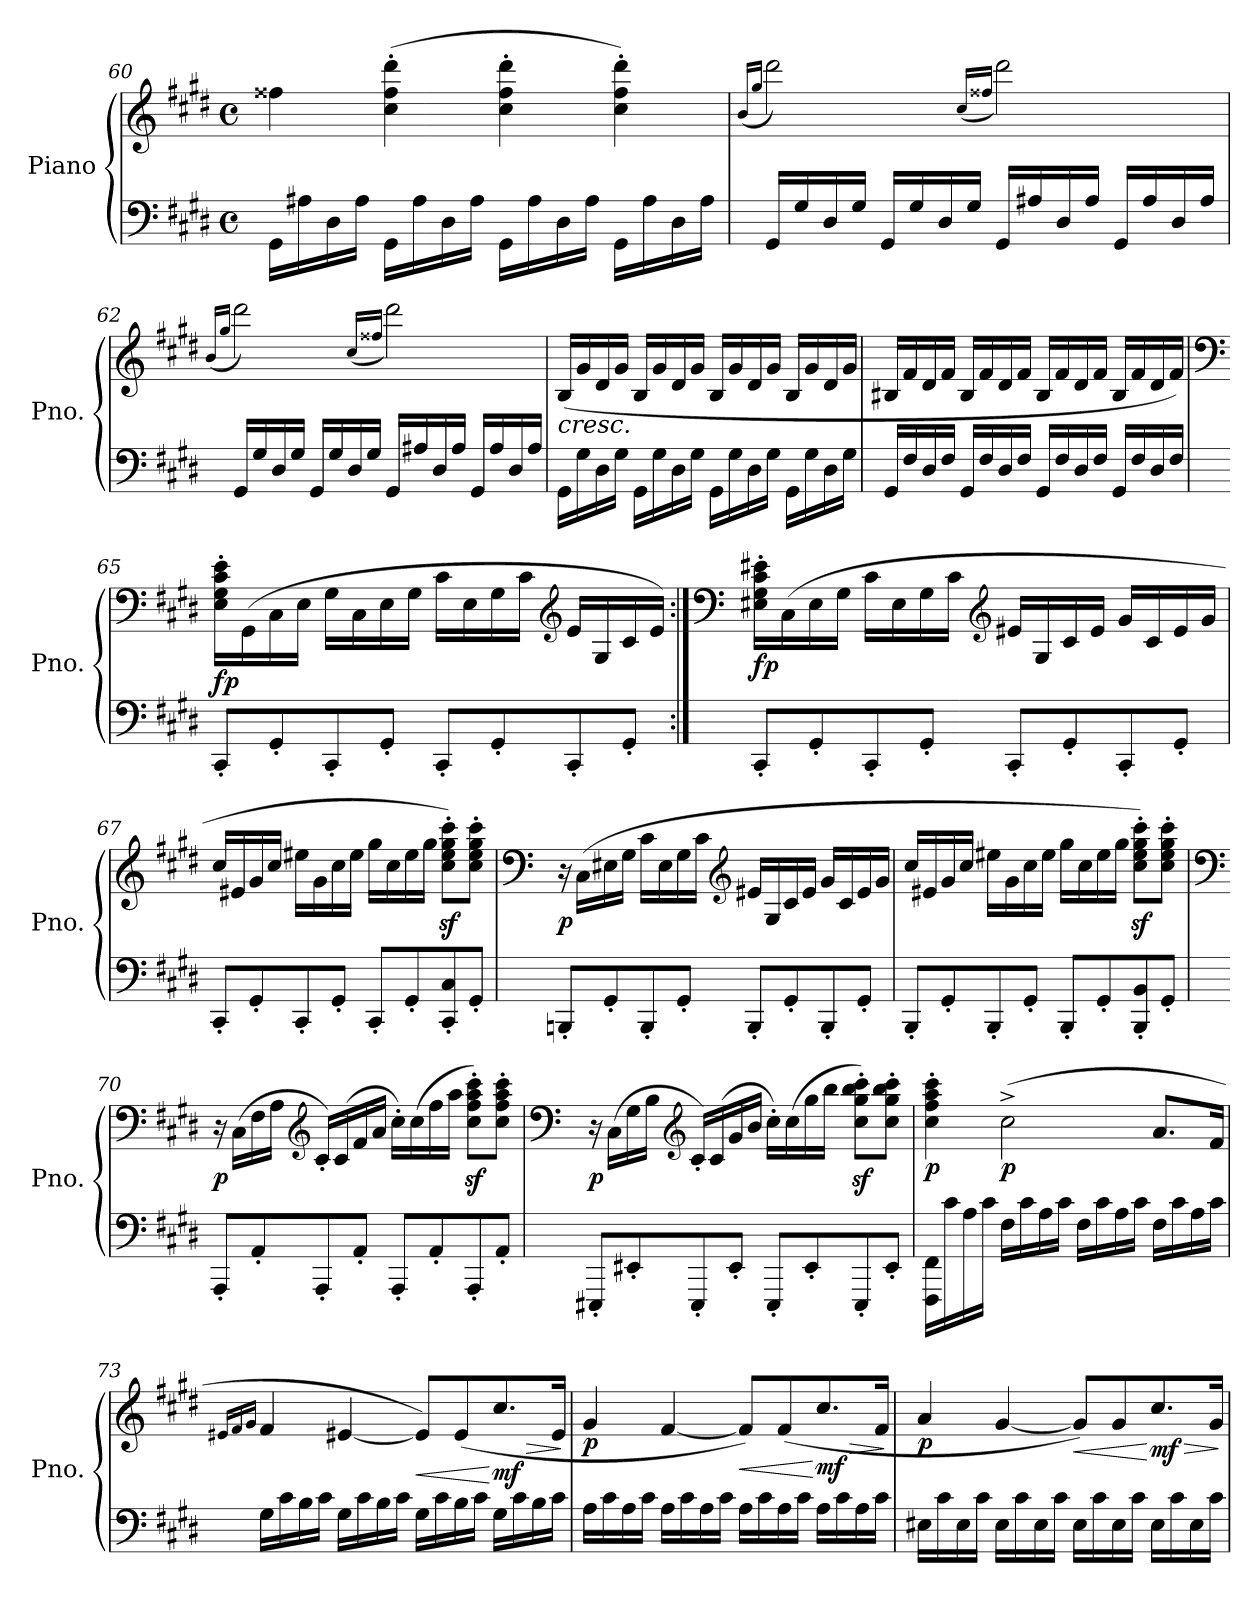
**kern	**kern	**dynam
*part1	*part1	*part1
*staff2	*staff1	*staff1/2
*I"Piano	*	*
*I'Pno.	*	*
!!LO:LB:g=z
*clefF4	*clefG2	*
*k[f#c#g#d#]	*k[f#c#g#d#]	*
*M4/4	*M4/4	*
*met(c)	*met(c)	*
=60	=60	=60
16GG#\LL	4ff##X\	.
16A#X\	.	.
16D#\	.	.
16A#\JJ	.	.
16GG#\LL	(>4cc#\' 4ff##\' 4ddd#\'	.
16A#\	.	.
16D#\	.	.
16A#\JJ	.	.
16GG#\LL	4cc#\' 4ff##\' 4ddd#\'	.
16A#\	.	.
16D#\	.	.
16A#\JJ	.	.
16GG#\LL	4cc#\' 4ff##\' 4ddd#\')	.
16A#\	.	.
16D#\	.	.
16A#\JJ	.	.
=61	=61	=61
.	(<16qb/LL	.
.	16qgg#/JJ	.
16GG#/LL	2ddd#\)	.
16G#/	.	.
16D#/	.	.
16G#/JJ	.	.
16GG#/LL	.	.
16G#/	.	.
16D#/	.	.
16G#/JJ	.	.
.	(<16qcc#/LL	.
.	16qff##X/JJ	.
16GG#/LL	2ddd#\)	.
16A#X/	.	.
16D#/	.	.
16A#/JJ	.	.
16GG#/LL	.	.
16A#/	.	.
16D#/	.	.
16A#/JJ	.	.
=62	=62	=62
.	(<16qb/LL	.
.	16qgg#/JJ	.
16GG#/LL	2ddd#\)	.
16G#/	.	.
16D#/	.	.
16G#/JJ	.	.
16GG#/LL	.	.
16G#/	.	.
16D#/	.	.
16G#/JJ	.	.
.	(<16qcc#/LL	.
.	16qff##X/JJ	.
16GG#/LL	2ddd#\)	.
16A#X/	.	.
16D#/	.	.
16A#/JJ	.	.
16GG#/LL	.	.
16A#/	.	.
16D#/	.	.
16A#/JJ	.	.
!!LO:PB:g=z
=63	=63	=63
!	!LO:TX:b:i:t=cresc.	!
16GG#\LL	(>16B/LL	.
16G#\	16g#/	.
16D#\	16d#/	.
16G#\JJ	16g#/JJ	.
16GG#\LL	16B/LL	.
16G#\	16g#/	.
16D#\	16d#/	.
16G#\JJ	16g#/JJ	.
16GG#\LL	16B/LL	.
16G#\	16g#/	.
16D#\	16d#/	.
16G#\JJ	16g#/JJ	.
16GG#\LL	16B/LL	.
16G#\	16g#/	.
16D#\	16d#/	.
16G#\JJ	16g#/JJ	.
=64	=64	=64
16GG#/LL	16B#X/LL	.
16F#/	16f#/	.
16D#/	16d#/	.
16F#/JJ	16f#/JJ	.
16GG#/LL	16B#/LL	.
16F#/	16f#/	.
16D#/	16d#/	.
16F#/JJ	16f#/JJ	.
16GG#/LL	16B#/LL	.
16F#/	16f#/	.
16D#/	16d#/	.
16F#/JJ	16f#/JJ	.
16GG#/LL	16B#/LL	.
16F#/	16f#/	.
16D#/	16d#/	.
16F#/JJ	16f#/JJ)	.
=65	=65	=65
*	*clefF4	*
!	!	!LO:DY:b
8CC#'/L	16E\' 16G#\' 16c#\' 16e\'LL	fp
.	(>16GG#\	.
8GG#'/	16C#\	.
.	16E\JJ	.
8CC#'/	16G#\LL	.
.	16C#\	.
8GG#'/J	16E\	.
.	16G#\JJ	.
8CC#'/L	16c#\LL	.
.	16E\	.
8GG#'/	16G#\	.
.	16c#\JJ	.
*	*clefG2	*
8CC#'/	16e/LL	.
.	16G#/	.
8GG#'/J	16c#/	.
.	16e/JJ)	.
!!LO:LB:g=z
=66:|!	=66:|!	=66:|!
*	*clefF4	*
!	!	!LO:DY:b
8CC#'/L	16E#X\' 16G#\' 16c#\' 16e#X\'LL	fp
.	(>16C#\	.
8GG#'/	16E#\	.
.	16G#\JJ	.
8CC#'/	16c#\LL	.
.	16E#\	.
8GG#'/J	16G#\	.
.	16c#\JJ	.
*	*clefG2	*
8CC#'/L	16e#X/LL	.
.	16G#/	.
8GG#'/	16c#/	.
.	16e#/JJ	.
8CC#'/	16g#/LL	.
.	16c#/	.
8GG#'/J	16e#/	.
.	16g#/JJ	.
=67	=67	=67
8CC#'/L	16cc#/LL	.
.	16e#X/	.
8GG#'/	16g#/	.
.	16cc#/JJ	.
8CC#'/	16ee#X\LL	.
.	16g#\	.
8GG#'/J	16cc#\	.
.	16ee#\JJ	.
8CC#'/L	16gg#\LL	.
.	16cc#\	.
8GG#'/	16ee#\	.
.	16gg#\JJ	.
8CC#/' 8C#/'	8cc#\z<' 8ee#\z<' 8gg#\z<' 8ccc#\z<'L)	.
8GG#'/J	8cc#\' 8ee#\' 8gg#\' 8ccc#\'J	.
=68	=68	=68
*	*clefF4	*
!	!	!LO:DY:b
8BBBn'/L	16r	p
.	(>16C#\LL	.
8GG#'/	16E#X\	.
.	16G#\JJ	.
8BBB'/	16c#\LL	.
.	16E#\	.
8GG#'/J	16G#\	.
.	16c#\JJ	.
*	*clefG2	*
8BBB'/L	16e#X/LL	.
.	16G#/	.
8GG#'/	16c#/	.
.	16e#/JJ	.
8BBB'/	16g#/LL	.
.	16c#/	.
8GG#'/J	16e#/	.
.	16g#/JJ	.
!!LO:LB:g=z
=69	=69	=69
8BBB'/L	16cc#/LL	.
.	16e#X/	.
8GG#'/	16g#/	.
.	16cc#/JJ	.
8BBB'/	16ee#X\LL	.
.	16g#\	.
8GG#'/J	16cc#\	.
.	16ee#\JJ	.
8BBB'/L	16gg#\LL	.
.	16cc#\	.
8GG#'/	16ee#\	.
.	16gg#\JJ	.
8BBB/' 8BB/'	8cc#\z<' 8ee#\z<' 8gg#\z<' 8ccc#\z<'L)	.
8GG#'/J	8cc#\' 8ee#\' 8gg#\' 8ccc#\'J	.
=70	=70	=70
*	*clefF4	*
!	!	!LO:DY:b
8AAA'/L	16r	p
.	(>16C#\LL	.
8AA'/	16F#\	.
.	16A\JJ	.
*	*clefG2	*
8AAA'/	16c#'/LL)	.
.	(>16c#/	.
8AA'/J	16f#/	.
.	16a/JJ	.
8AAA'/L	16cc#'\LL)	.
.	(>16cc#\	.
8AA'/	16ff#\	.
.	16aa\JJ	.
8AAA'/	8cc#\z<' 8ff#\z<' 8aa\z<' 8ccc#\z<'L)	.
8AA'/J	8cc#\' 8ff#\' 8aa\' 8ccc#\'J	.
=71	=71	=71
*	*clefF4	*
!	!	!LO:DY:b
8EEE#X'/L	16r	p
.	(>16C#\LL	.
8EE#X'/	16G#\	.
.	16B\JJ	.
*	*clefG2	*
8EEE#'/	16c#'/LL)	.
.	(>16c#/	.
8EE#'/J	16g#/	.
.	16b/JJ	.
8EEE#'/L	16cc#'\LL)	.
.	(>16cc#\	.
8EE#'/	16gg#\	.
.	16bb\JJ	.
8EEE#'/	8cc#\z<' 8gg#\z<' 8bb\z<' 8ccc#\z<'L)	.
8EE#'/J	8cc#\' 8gg#\' 8bb\' 8ccc#\'J	.
!!LO:LB:g=z
=72	=72	=72
!	!	!LO:DY:b
16FFF#/ 16FF#/LL	4cc#\' 4ff#\' 4aa\' 4ccc#\'	p
16c#\	.	.
16A\	.	.
16c#\JJ	.	.
!	!	!LO:DY:b
16F#\LL	(>2cc#^\	p
16c#\	.	.
16A\	.	.
16c#\JJ	.	.
16F#\LL	.	.
16c#\	.	.
16A\	.	.
16c#\JJ	.	.
16F#\LL	8.a/L	.
16c#\	.	.
16A\	.	.
16c#\JJ	16f#/Jk	.
=73	=73	=73
.	16qe#X/LL	.
.	16qf#/	.
.	16qg#/JJ	.
16G#\LL	4f#/	.
16c#\	.	.
16B\	.	.
16c#\JJ	.	.
16G#\LL	[4e#X/	.
16c#\	.	.
16B\	.	.
16c#\JJ	.	.
!	!	!LO:HP:b
16G#\LL	8e#/L])	<
16c#\	.	.
16B\	(<8e#/	.
16c#\JJ	.	.
!	!	!LO:HP:n=1:b
!	!	!LO:DY:n=1:b
16G#\LL	8.cc#/	[ > mf
16c#\	.	.
16B\	.	.
16c#\JJ	16e#/Jk	.
.	.	]
=74	=74	=74
!	!	!LO:DY:b
16A\LL	4g#/	p
16c#\	.	.
16A\	.	.
16c#\JJ	.	.
16A\LL	[4f#/	.
16c#\	.	.
16A\	.	.
16c#\JJ	.	.
!	!	!LO:HP:b
16A\LL	8f#/L])	<
16c#\	.	.
16A\	(<8f#/	.
16c#\JJ	.	.
!	!	!LO:HP:n=1:b
!	!	!LO:DY:n=1:b
16A\LL	8.cc#/	[ > mf
16c#\	.	.
16A\	.	.
16c#\JJ	16f#/Jk	.
.	.	]
!!LO:LB:g=z
=75	=75	=75
!	!	!LO:DY:b
16E#X\LL	4a/	p
16c#\	.	.
16E#\	.	.
16c#\JJ	.	.
16E#\LL	[4g#/	.
16c#\	.	.
16E#\	.	.
16c#\JJ	.	.
!	!	!LO:HP:b
16E#\LL	8g#/L])	<
16c#\	.	.
16E#\	8g#/	.
16c#\JJ	.	.
!	!	!LO:HP:n=1:b
!	!	!LO:DY:n=1:b
16E#\LL	8.cc#/	[ > mf
16c#\	.	.
16E#\	.	.
16c#\JJ	16g#/Jk	.
.	.	]
=	=	=
*-	*-	*-
